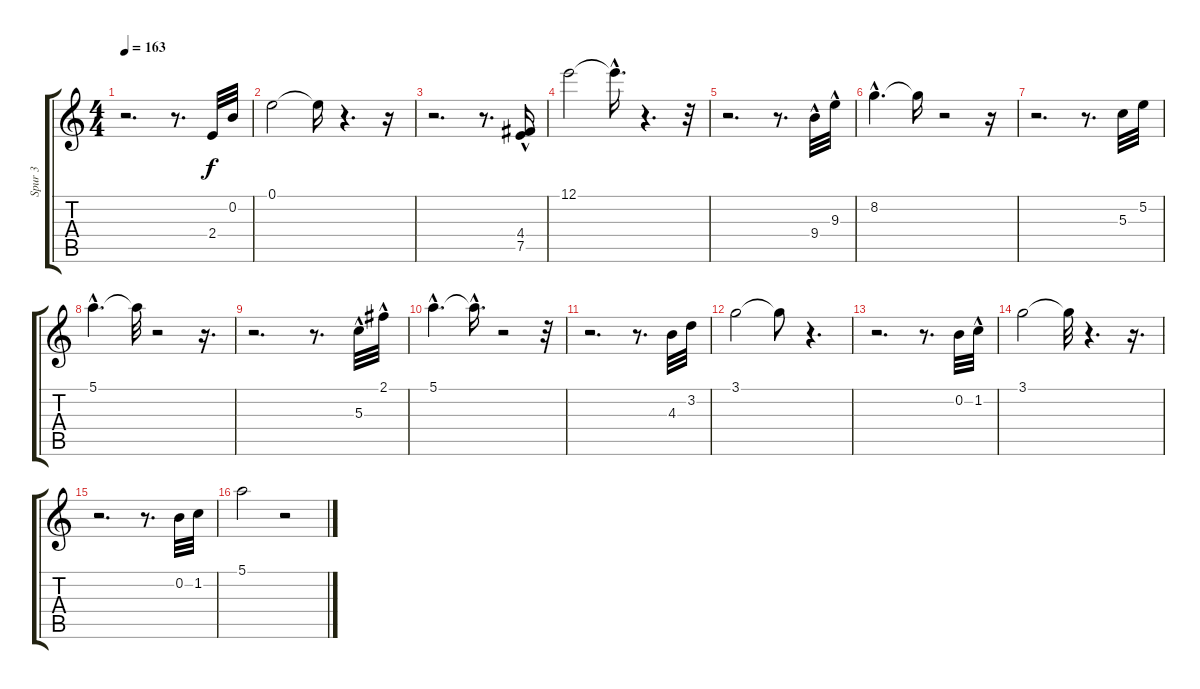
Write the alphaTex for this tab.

\track ("Spur 3" "Spur 3") {instrument acousticguitarsteel}
\staff {score tabs}
\tuning (E4 B3 G3 D3 A2 E2) {hide}
\ts (4 4)
\tempo 163
\clef g2
\ks c
r.2{d dy f instrument acousticguitarsteel} r.8{d} 2.4.32 0.2.32 |
0.1.2 0.1{t}.16 r.4{d} r.16 |
r.2{d} r.8{d} (4.4{hac} 7.5).16 |
12.1.2 12.1{hac t}.16{d} r.4{d} r.32 |
r.2{d} r.8{d} 9.4{hac}.32 9.3{hac}.32 |
8.2{hac}.4{d} 8.2{t}.16 r.2 r.16 |
r.2{d} r.8{d} 5.3.32 5.2.32 |
5.1{hac}.4{d} 5.1{t}.32 r.2 r.16{d} |
r.2{d} r.8{d} 5.3{hac}.32 2.1{hac}.32 |
5.1{hac}.4{d} 5.1{hac t}.16{d} r.2 r.32 |
r.2{d} r.8{d} 4.3.32 3.2.32 |
3.1.2 3.1{t}.8 r.4{d} |
r.2{d} r.8{d} 0.2.32 1.2{hac}.32 |
3.1.2 3.1{t}.32 r.4{d} r.16{d} |
r.2{d} r.8{d} 0.2.32 1.2.32 |
5.1.2 r.2
